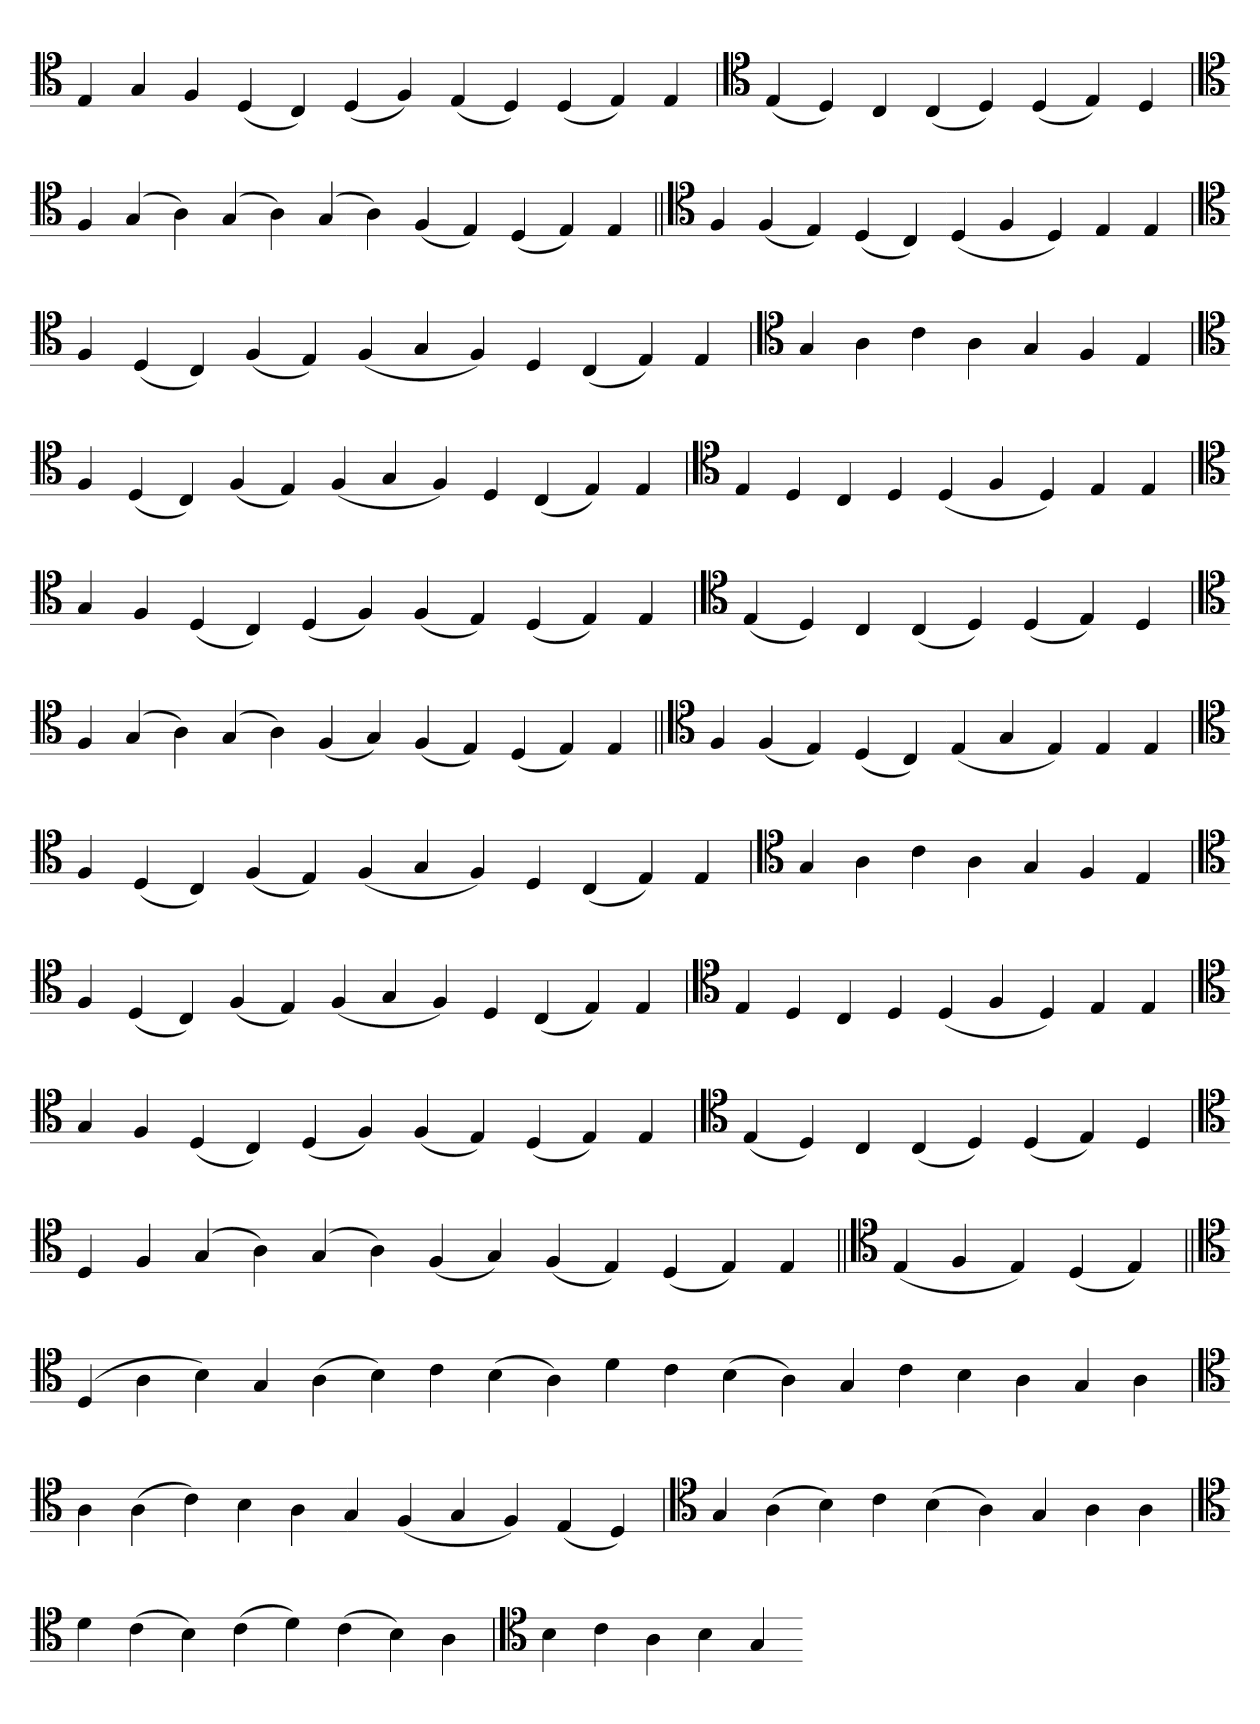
**kern
*part1
*staff1
*clefC4
=
4E
4G
4F
(4D
4C)
(4D
4F)
(4E
4D)
(4D
4E)
4E
='
*clefC4
(4E
4D)
4C
(4C
4D)
(4D
4E)
4D
=`
*clefC4
4F
(4G
4A)
(4G
4A)
(4G
4A)
(4F
4E)
(4D
4E)
4E
=||
*clefC4
4F
(4F
4E)
(4D
4C)
(4D
4F
4D)
4E
4E
=`
*clefC4
4F
(4D
4C)
(4F
4E)
(4F
4G
4F)
4D
(4C
4E)
4E
='
*clefC4
4G
4A
4c
4A
4G
4F
4E
=`
*clefC4
4F
(4D
4C)
(4F
4E)
(4F
4G
4F)
4D
(4C
4E)
4E
='
*clefC4
4E
4D
4C
4D
(4D
4F
4D)
4E
4E
=`
*clefC4
4G
4F
(4D
4C)
(4D
4F)
(4F
4E)
(4D
4E)
4E
='
*clefC4
(4E
4D)
4C
(4C
4D)
(4D
4E)
4D
=`
*clefC4
4F
(4G
4A)
(4G
4A)
(4F
4G)
(4F
4E)
(4D
4E)
4E
=||
*clefC4
4F
(4F
4E)
(4D
4C)
(4E
4G
4E)
4E
4E
=`
*clefC4
4F
(4D
4C)
(4F
4E)
(4F
4G
4F)
4D
(4C
4E)
4E
='
*clefC4
4G
4A
4c
4A
4G
4F
4E
=`
*clefC4
4F
(4D
4C)
(4F
4E)
(4F
4G
4F)
4D
(4C
4E)
4E
='
*clefC4
4E
4D
4C
4D
(4D
4F
4D)
4E
4E
=`
*clefC4
4G
4F
(4D
4C)
(4D
4F)
(4F
4E)
(4D
4E)
4E
='
*clefC4
(4E
4D)
4C
(4C
4D)
(4D
4E)
4D
=`
*clefC4
4D
4F
(4G
4A)
(4G
4A)
(4F
4G)
(4F
4E)
(4D
4E)
4E
=||
*clefC4
(4E
4F
4E)
(4D
4E)
=||
*clefC4
(4D
4A
4B)
4G
(4A
4B)
4c
(4B
4A)
4d
4c
(4B
4A)
4G
4c
4B
4A
4G
4A
='
*clefC4
4A
(4A
4c)
4B
4A
4G
(4F
4G
4F)
(4E
4D)
=`
*clefC4
4G
(4A
4B)
4c
(4B
4A)
4G
4A
4A
=
*clefC4
4d
(4c
4B)
(4c
4d)
(4c
4B)
4A
=`
*clefC4
4B
4c
4A
4B
4G
=-
*-
